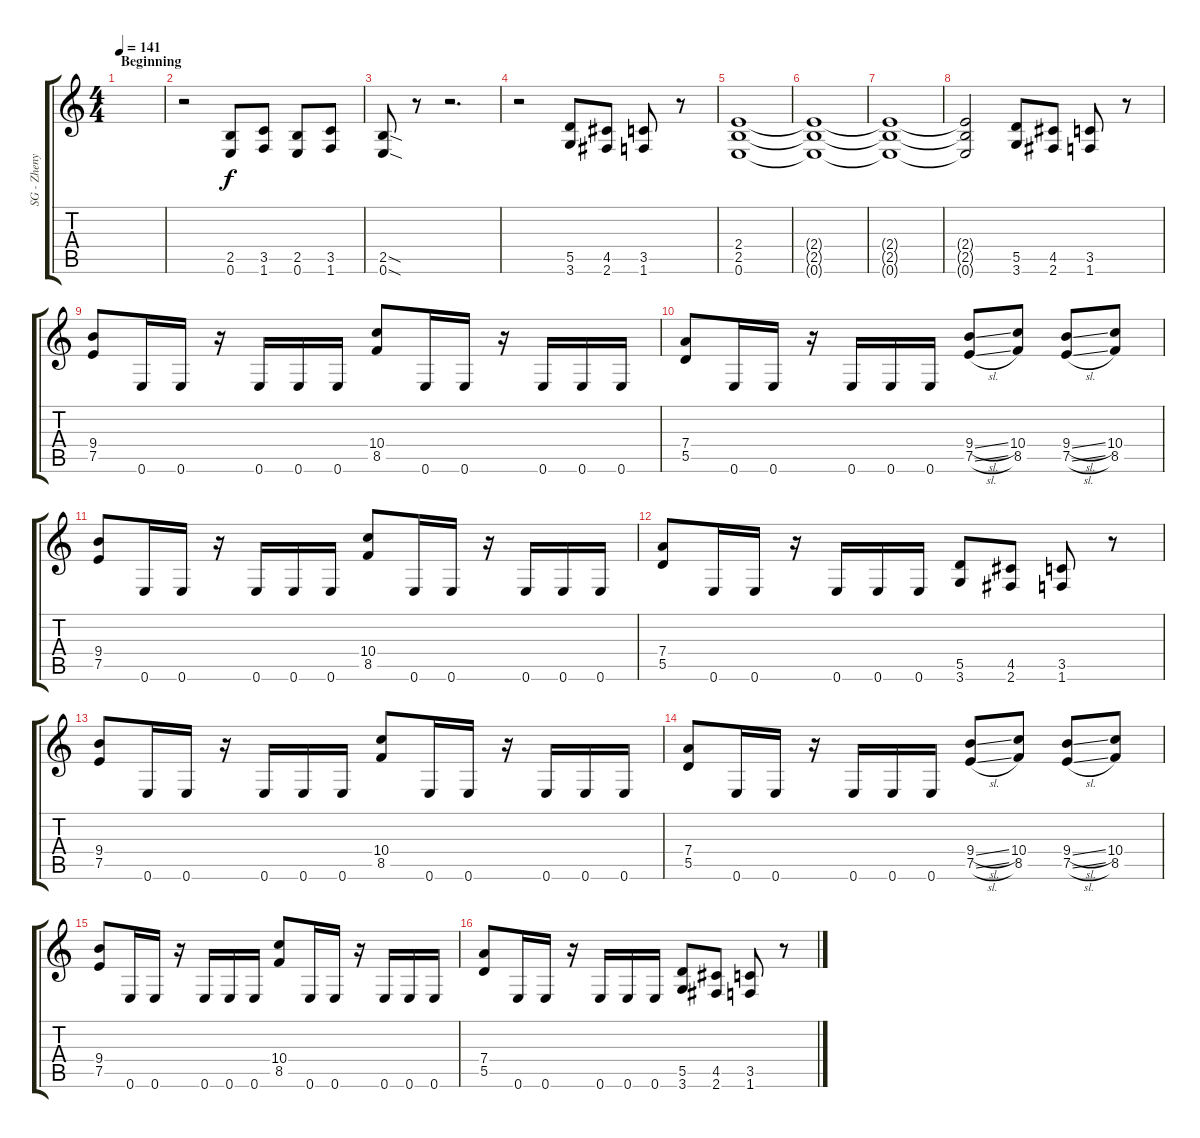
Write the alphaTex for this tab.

\track ("SG - Zhenya" "SG - Zheny") {instrument overdrivenguitar}
\staff {score tabs}
\tuning (E4 B3 G3 D3 A2 E2) {hide}
\ts (4 4)
\section ("" "Beginning")
\tempo 141
\clef g2
\ks c
|
r.2 (2.5 0.6).8 (3.5 1.6).8 (2.5 0.6).8 (3.5 1.6).8 |
(2.5{sod} 0.6{sod}).8 r.8 r.2{d} |
r.2 (5.5 3.6).8 (4.5 2.6).8 (3.5 1.6).8 r.8 |
(2.4 2.5 0.6).1 |
(2.4{t} 2.5{t} 0.6{t}).1 |
(2.4{t} 2.5{t} 0.6{t}).1 |
(2.4{t} 2.5{t} 0.6{t}).2 (5.5 3.6).8 (4.5 2.6).8 (3.5 1.6).8 r.8 |
(9.4 7.5).8 0.6.16 0.6.16 r.16 0.6.16 0.6.16 0.6.16 (10.4 8.5).8 0.6.16 0.6.16 r.16 0.6.16 0.6.16 0.6.16 |
(7.4 5.5).8 0.6.16 0.6.16 r.16 0.6.16 0.6.16 0.6.16 (9.4{sl} 7.5{sl}).8 (10.4 8.5).8 (9.4{sl} 7.5{sl}).8 (10.4 8.5).8 |
(9.4 7.5).8 0.6.16 0.6.16 r.16 0.6.16 0.6.16 0.6.16 (10.4 8.5).8 0.6.16 0.6.16 r.16 0.6.16 0.6.16 0.6.16 |
(7.4 5.5).8 0.6.16 0.6.16 r.16 0.6.16 0.6.16 0.6.16 (5.5 3.6).8 (4.5 2.6).8 (3.5 1.6).8 r.8 |
(9.4 7.5).8 0.6.16 0.6.16 r.16 0.6.16 0.6.16 0.6.16 (10.4 8.5).8 0.6.16 0.6.16 r.16 0.6.16 0.6.16 0.6.16 |
(7.4 5.5).8 0.6.16 0.6.16 r.16 0.6.16 0.6.16 0.6.16 (9.4{sl} 7.5{sl}).8 (10.4 8.5).8 (9.4{sl} 7.5{sl}).8 (10.4 8.5).8 |
(9.4 7.5).8 0.6.16 0.6.16 r.16 0.6.16 0.6.16 0.6.16 (10.4 8.5).8 0.6.16 0.6.16 r.16 0.6.16 0.6.16 0.6.16 |
(7.4 5.5).8 0.6.16 0.6.16 r.16 0.6.16 0.6.16 0.6.16 (5.5 3.6).8 (4.5 2.6).8 (3.5 1.6).8 r.8
